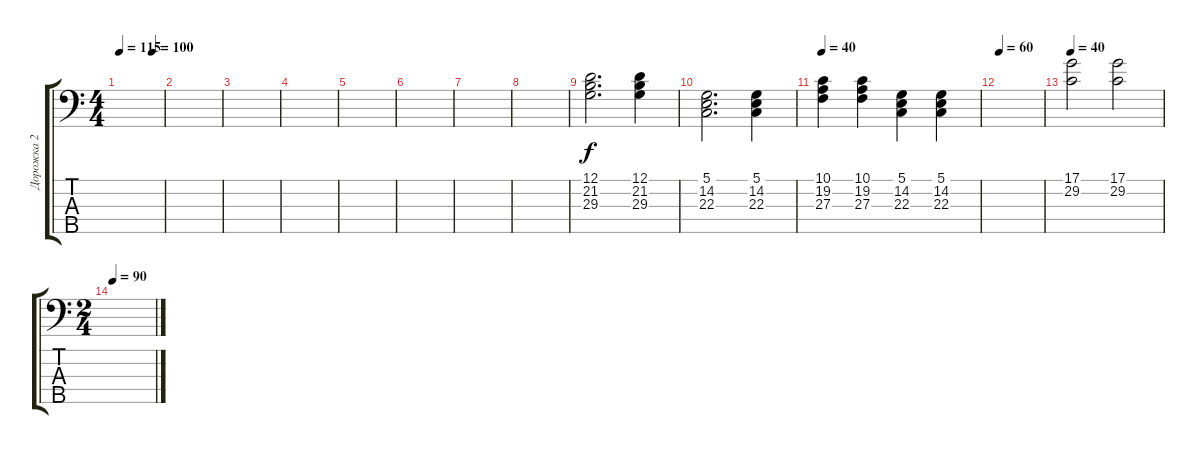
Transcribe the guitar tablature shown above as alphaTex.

\track ("Дорожка 2" "Дорожка 2") {instrument accordion}
\staff {score tabs}
\tuning (G2 D2 A1 E1 B0) {hide}
\ts (4 4)
\tempo 115
\tempo (100 0.75)
\clef f4
\ks c
|
|
|
|
|
|
|
|
(12.1 21.2 29.3).2{d} (12.1 21.2 29.3).4 |
(5.1 14.2 22.3).2{d} (5.1 14.2 22.3).4 |
\tempo 40
(10.1 19.2 27.3).4 (10.1 19.2 27.3).4 (5.1 14.2 22.3).4 (5.1 14.2 22.3).4 |
\tempo 60
|
\tempo 40
(17.1 29.2).2{dy f} (17.1 29.2).2 |
\ts (2 4)
\tempo 90
